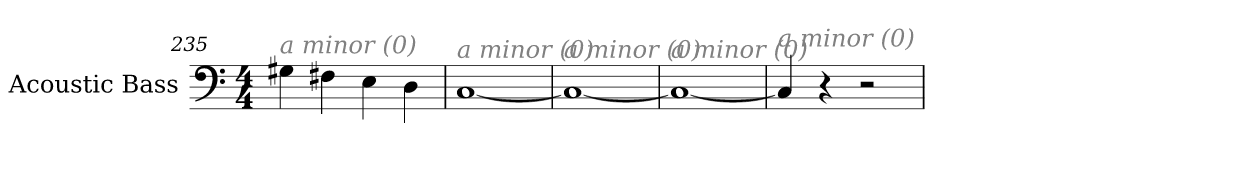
**kern
*part1
*staff1
*I"Acoustic Bass
*clefF4
*ITrd7c12
*k[]
*C:
*M4/4
=235
!LO:TX:i:color=#808080:t=a minor (0)
4GG#X
4FF#X
4EE
4DD
=236
!LO:TX:i:color=#808080:t=a minor (0)
[1CC
=237
!LO:TX:i:color=#808080:t=a minor (0)
1CC_
=238
!LO:TX:i:color=#808080:t=a minor (0)
1CC_
=239
!LO:TX:i:color=#808080:t=a minor (0)
4CC]
4r
2r
=
*-
